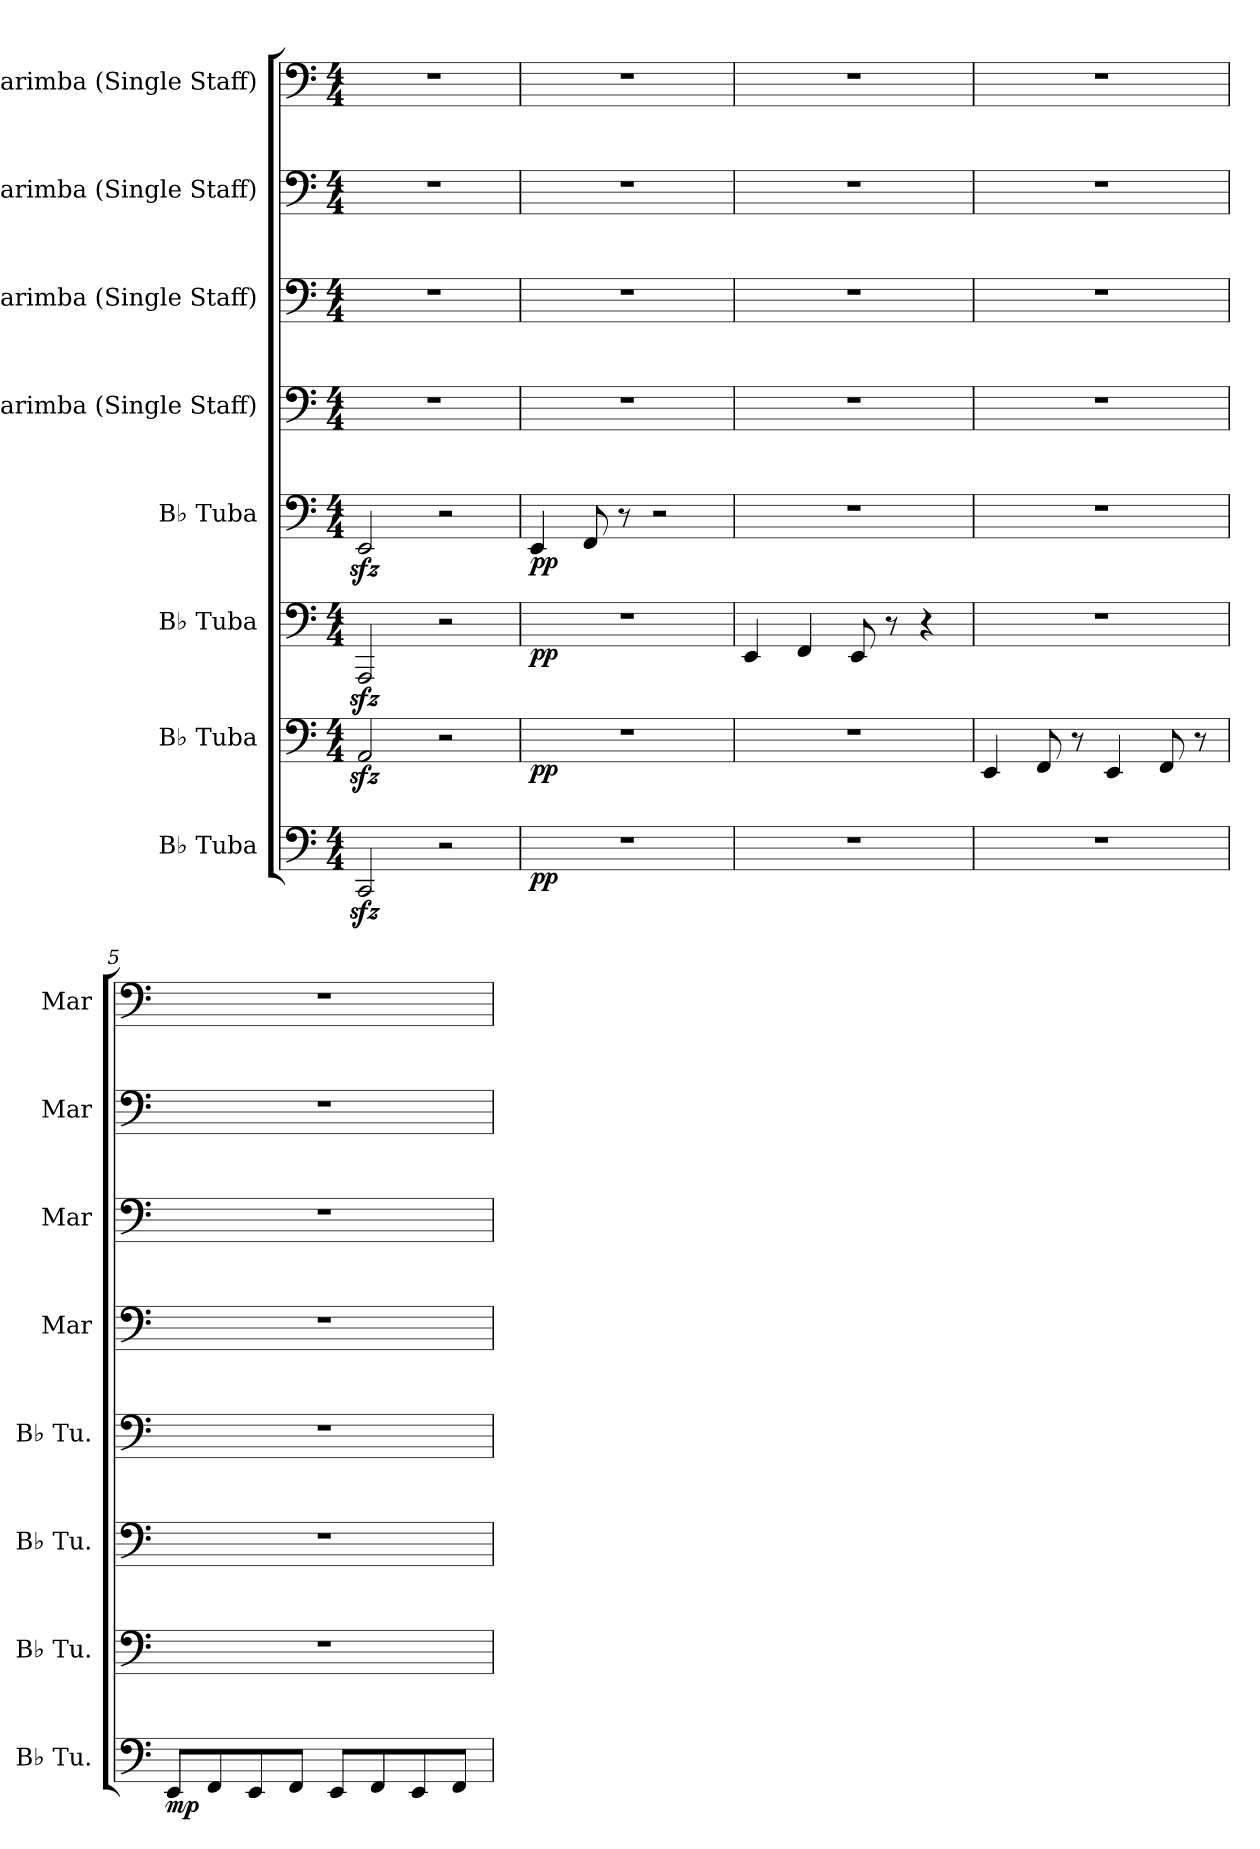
**kern	**dynam	**kern	**dynam	**kern	**dynam	**kern	**dynam	**kern	**kern	**kern	**kern
*part8	*part8	*part7	*part7	*part6	*part6	*part5	*part5	*part4	*part3	*part2	*part1
*staff8	*staff8	*staff7	*staff7	*staff6	*staff6	*staff5	*staff5	*staff4	*staff3	*staff2	*staff1
*I"B♭ Tuba	*	*I"B♭ Tuba	*	*I"B♭ Tuba	*	*I"B♭ Tuba	*	*I"Marimba (Single Staff)	*I"Marimba (Single Staff)	*I"Marimba (Single Staff)	*I"Marimba (Single Staff)
*I'B♭ Tu.	*	*I'B♭ Tu.	*	*I'B♭ Tu.	*	*I'B♭ Tu.	*	*I'Mar	*I'Mar	*I'Mar	*I'Mar
*clefF4	*	*clefF4	*	*clefF4	*	*clefF4	*	*clefF4	*clefF4	*clefF4	*clefF4
*k[]	*	*k[]	*	*k[]	*	*k[]	*	*k[]	*k[]	*k[]	*k[]
*M4/4	*	*M4/4	*	*M4/4	*	*M4/4	*	*M4/4	*M4/4	*M4/4	*M4/4
*MM120	*	*MM120	*	*MM120	*	*MM120	*	*MM120	*MM120	*MM120	*MM120
=1	=1	=1	=1	=1	=1	=1	=1	=1	=1	=1	=1
2CCzz</	.	2AAzz</	.	2AAAzz</	.	2EEzz</	.	1r	1r	1r	1r
2r	.	2r	.	2r	.	2r	.	.	.	.	.
=2	=2	=2	=2	=2	=2	=2	=2	=2	=2	=2	=2
!	!LO:DY:b	!	!LO:DY:b	!	!LO:DY:b	!	!LO:DY:b	!	!	!	!
1r	pp	1r	pp	1r	pp	4EE/	pp	1r	1r	1r	1r
.	.	.	.	.	.	8FF/	.	.	.	.	.
.	.	.	.	.	.	8r	.	.	.	.	.
.	.	.	.	.	.	2r	.	.	.	.	.
=3	=3	=3	=3	=3	=3	=3	=3	=3	=3	=3	=3
1r	.	1r	.	4EE/	.	1r	.	1r	1r	1r	1r
.	.	.	.	4FF/	.	.	.	.	.	.	.
.	.	.	.	8EE/	.	.	.	.	.	.	.
.	.	.	.	8r	.	.	.	.	.	.	.
.	.	.	.	4r	.	.	.	.	.	.	.
=4	=4	=4	=4	=4	=4	=4	=4	=4	=4	=4	=4
1r	.	4EE/	.	1r	.	1r	.	1r	1r	1r	1r
.	.	8FF/	.	.	.	.	.	.	.	.	.
.	.	8r	.	.	.	.	.	.	.	.	.
.	.	4EE/	.	.	.	.	.	.	.	.	.
.	.	8FF/	.	.	.	.	.	.	.	.	.
.	.	8r	.	.	.	.	.	.	.	.	.
=5	=5	=5	=5	=5	=5	=5	=5	=5	=5	=5	=5
!	!LO:DY:b	!	!	!	!	!	!	!	!	!	!
8EE/L	mp	1r	.	1r	.	1r	.	1r	1r	1r	1r
8FF/	.	.	.	.	.	.	.	.	.	.	.
8EE/	.	.	.	.	.	.	.	.	.	.	.
8FF/J	.	.	.	.	.	.	.	.	.	.	.
8EE/L	.	.	.	.	.	.	.	.	.	.	.
8FF/	.	.	.	.	.	.	.	.	.	.	.
8EE/	.	.	.	.	.	.	.	.	.	.	.
8FF/J	.	.	.	.	.	.	.	.	.	.	.
=	=	=	=	=	=	=	=	=	=	=	=
*-	*-	*-	*-	*-	*-	*-	*-	*-	*-	*-	*-
